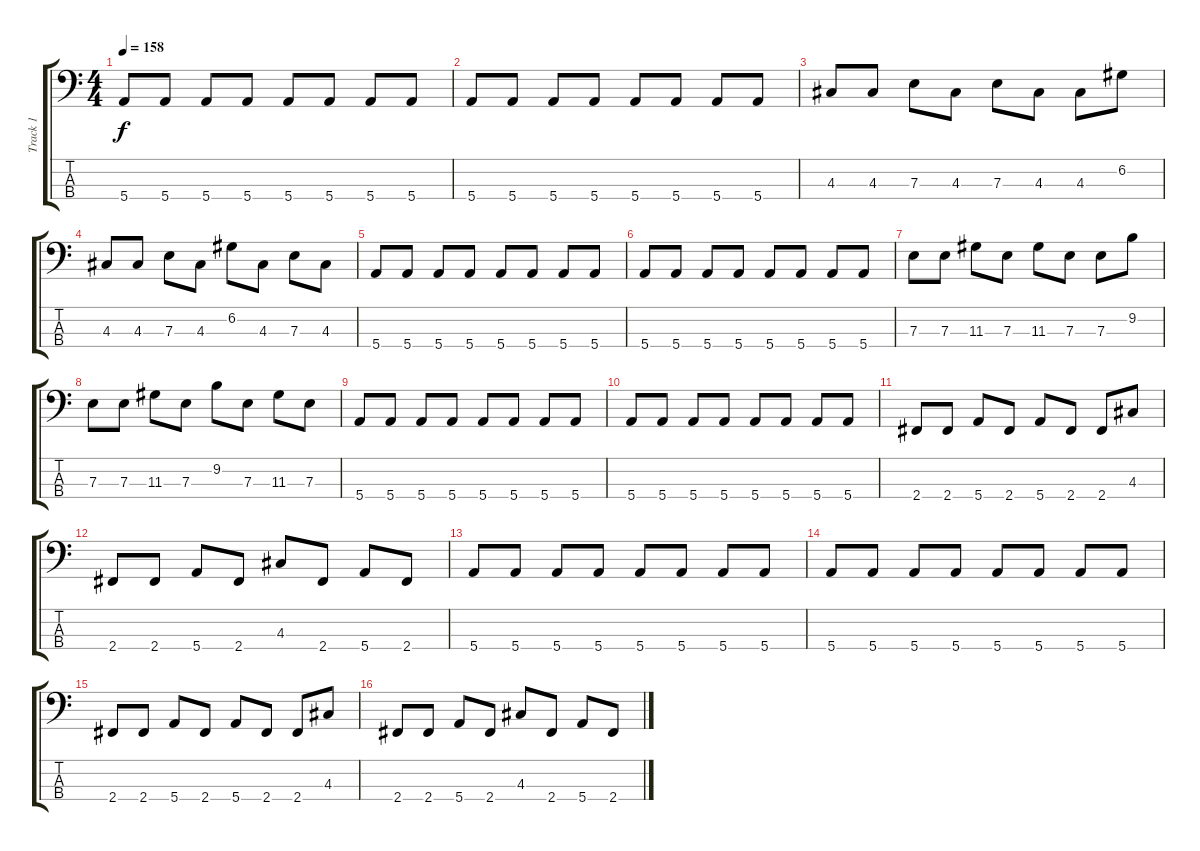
\track ("Track 1" "Track 1") {instrument acousticguitarsteel}
\staff {score tabs}
\tuning (G2 D2 A1 E1) {hide}
\ts (4 4)
\tempo 158
\clef f4
\ks c
5.4.8{dy f} 5.4.8 5.4.8 5.4.8 5.4.8 5.4.8 5.4.8 5.4.8 |
5.4.8 5.4.8 5.4.8 5.4.8 5.4.8 5.4.8 5.4.8 5.4.8 |
4.3.8 4.3.8 7.3.8 4.3.8 7.3.8 4.3.8 4.3.8 6.2.8 |
4.3.8 4.3.8 7.3.8 4.3.8 6.2.8 4.3.8 7.3.8 4.3.8 |
5.4.8 5.4.8 5.4.8 5.4.8 5.4.8 5.4.8 5.4.8 5.4.8 |
5.4.8 5.4.8 5.4.8 5.4.8 5.4.8 5.4.8 5.4.8 5.4.8 |
7.3.8 7.3.8 11.3.8 7.3.8 11.3.8 7.3.8 7.3.8 9.2.8 |
7.3.8 7.3.8 11.3.8 7.3.8 9.2.8 7.3.8 11.3.8 7.3.8 |
5.4.8 5.4.8 5.4.8 5.4.8 5.4.8 5.4.8 5.4.8 5.4.8 |
5.4.8 5.4.8 5.4.8 5.4.8 5.4.8 5.4.8 5.4.8 5.4.8 |
2.4.8 2.4.8 5.4.8 2.4.8 5.4.8 2.4.8 2.4.8 4.3.8 |
2.4.8 2.4.8 5.4.8 2.4.8 4.3.8 2.4.8 5.4.8 2.4.8 |
5.4.8 5.4.8 5.4.8 5.4.8 5.4.8 5.4.8 5.4.8 5.4.8 |
5.4.8 5.4.8 5.4.8 5.4.8 5.4.8 5.4.8 5.4.8 5.4.8 |
2.4.8 2.4.8 5.4.8 2.4.8 5.4.8 2.4.8 2.4.8 4.3.8 |
2.4.8 2.4.8 5.4.8 2.4.8 4.3.8 2.4.8 5.4.8 2.4.8
